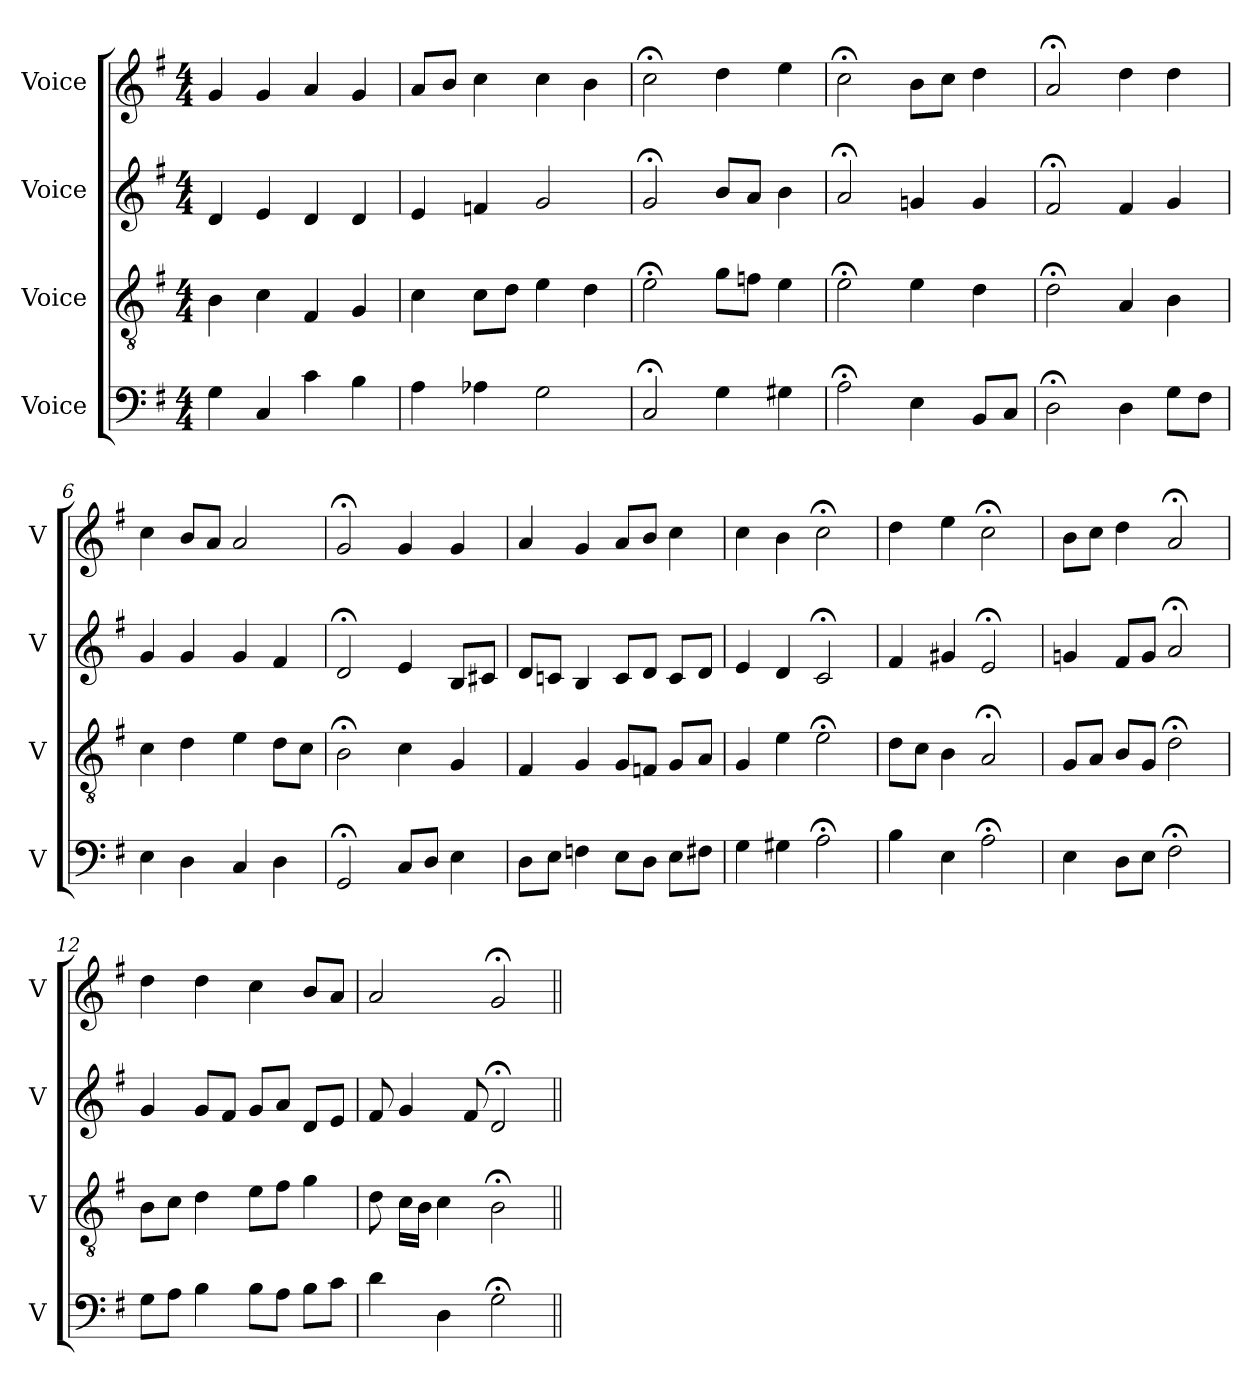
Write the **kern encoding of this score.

**kern	**kern	**kern	**kern
*part4	*part3	*part2	*part1
*staff4	*staff3	*staff2	*staff1
*I"Voice	*I"Voice	*I"Voice	*I"Voice
*I'V	*I'V	*I'V	*I'V
*clefF4	*clefGv2	*clefG2	*clefG2
*k[f#]	*k[f#]	*k[f#]	*k[f#]
*M4/4	*M4/4	*M4/4	*M4/4
=1	=1	=1	=1
4G\	4B\	4d/	4g/
4C/	4c\	4e/	4g/
4c\	4F#/	4d/	4a/
4B\	4G/	4d/	4g/
=2	=2	=2	=2
4A\	4c\	4e/	8a/L
.	.	.	8b/J
4A-X\	8c\L	4fn/	4cc\
.	8d\J	.	.
2G\	4e\	2g/	4cc\
.	4d\	.	4b\
=3	=3	=3	=3
2C;</	2e;<\	2g;</	2cc;<\
4G\	8g\L	8b/L	4dd\
.	8fn\J	8a/J	.
4G#X\	4e\	4b\	4ee\
=4	=4	=4	=4
2A;<\	2e;<\	2a;</	2cc;<\
4E\	4e\	4gn/	8b\L
.	.	.	8cc\J
8BB/L	4d\	4g/	4dd\
8C/J	.	.	.
=5	=5	=5	=5
2D;<\	2d;<\	2f#;</	2a;</
4D\	4A/	4f#/	4dd\
8G\L	4B\	4g/	4dd\
8F#\J	.	.	.
=6	=6	=6	=6
4E\	4c\	4g/	4cc\
4D\	4d\	4g/	8b/L
.	.	.	8a/J
4C/	4e\	4g/	2a/
4D\	8d\L	4f#/	.
.	8c\J	.	.
=7	=7	=7	=7
2GG;</	2B;<\	2d;</	2g;</
8C/L	4c\	4e/	4g/
8D/J	.	.	.
4E\	4G/	8B/L	4g/
.	.	8c#X/J	.
!!LO:LB:g=z
=8	=8	=8	=8
8D\L	4F#/	8d/L	4a/
8E\J	.	8cn/J	.
4Fn\	4G/	4B/	4g/
8E\L	8G/L	8c/L	8a/L
8D\J	8Fn/J	8d/J	8b/J
8E\L	8G/L	8c/L	4cc\
8F#X\J	8A/J	8d/J	.
=9	=9	=9	=9
4G\	4G/	4e/	4cc\
4G#X\	4e\	4d/	4b\
2A;<\	2e;<\	2c;</	2cc;<\
=10	=10	=10	=10
4B\	8d\L	4f#/	4dd\
.	8c\J	.	.
4E\	4B\	4g#X/	4ee\
2A;<\	2A;</	2e;</	2cc;<\
=11	=11	=11	=11
4E\	8G/L	4gn/	8b\L
.	8A/J	.	8cc\J
8D\L	8B/L	8f#/L	4dd\
8E\J	8G/J	8g/J	.
2F#;<\	2d;<\	2a;</	2a;</
=12	=12	=12	=12
8G\L	8B\L	4g/	4dd\
8A\J	8c\J	.	.
4B\	4d\	8g/L	4dd\
.	.	8f#/J	.
8B\L	8e\L	8g/L	4cc\
8A\J	8f#\J	8a/J	.
8B\L	4g\	8d/L	8b/L
8c\J	.	8e/J	8a/J
=13	=13	=13	=13
4d\	8d\	8f#/	2a/
.	16c\LL	4g/	.
.	16B\JJ	.	.
4D\	4c\	.	.
.	.	8f#/	.
2G;<\	2B;<\	2d;</	2g;</
=||	=||	=||	=||
*-	*-	*-	*-
